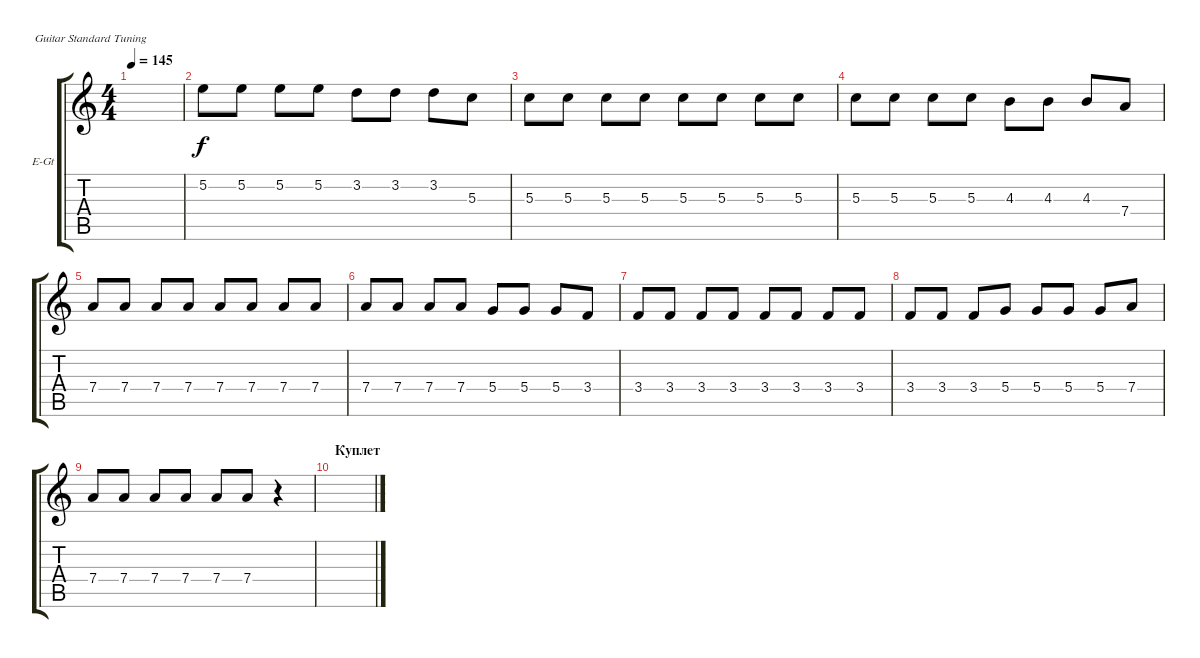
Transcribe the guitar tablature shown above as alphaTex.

\defaultSystemsLayout 4
\bracketExtendMode groupsimilarinstruments
\firstSystemTrackNameOrientation horizontal
\otherSystemsTrackNameOrientation horizontal
\track ("Г. Каспарян " "E-Gt") {instrument electricguitarclean}
\staff {score tabs}
\tuning (E4 B3 G3 D3 A2 E2)
\ts (4 4)
\tempo 145
\clef g2
\ks c
|
5.2.8 5.2.8 5.2.8 5.2.8 3.2.8 3.2.8 3.2.8 5.3.8 |
5.3.8 5.3.8 5.3.8 5.3.8 5.3.8 5.3.8 5.3.8 5.3.8 |
5.3.8 5.3.8 5.3.8 5.3.8 4.3.8 4.3.8 4.3.8 7.4.8 |
7.4.8 7.4.8 7.4.8 7.4.8 7.4.8 7.4.8 7.4.8 7.4.8 |
7.4.8 7.4.8 7.4.8 7.4.8 5.4.8 5.4.8 5.4.8 3.4.8 |
3.4.8 3.4.8 3.4.8 3.4.8 3.4.8 3.4.8 3.4.8 3.4.8 |
3.4.8 3.4.8 3.4.8 5.4.8 5.4.8 5.4.8 5.4.8 7.4.8 |
7.4.8 7.4.8 7.4.8 7.4.8 7.4.8 7.4.8 r.4 |
\section ("" "Куплет")
